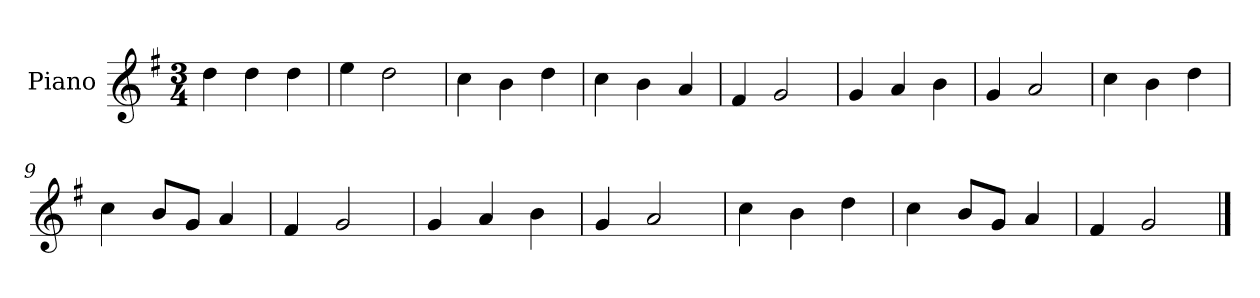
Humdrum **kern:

**kern
*part1
*staff1
*I"Piano
*I'P-no
*clefG2
*k[f#]
*M3/4
*MM177
=1
4dd\
4dd\
4dd\
=2
4ee\
2dd\
=3
4cc\
4b\
4dd\
=4
4cc\
4b\
4a/
=5
4f#/
2g/
=6
4g/
4a/
4b\
=7
4g/
2a/
=8
4cc\
4b\
4dd\
=9
4cc\
8b/L
8g/J
4a/
=10
4f#/
2g/
=11
4g/
4a/
4b\
!!LO:LB:g=z
=12
4g/
2a/
=13
4cc\
4b\
4dd\
=14
4cc\
8b/L
8g/J
4a/
=15
4f#/
2g/
==
*-
